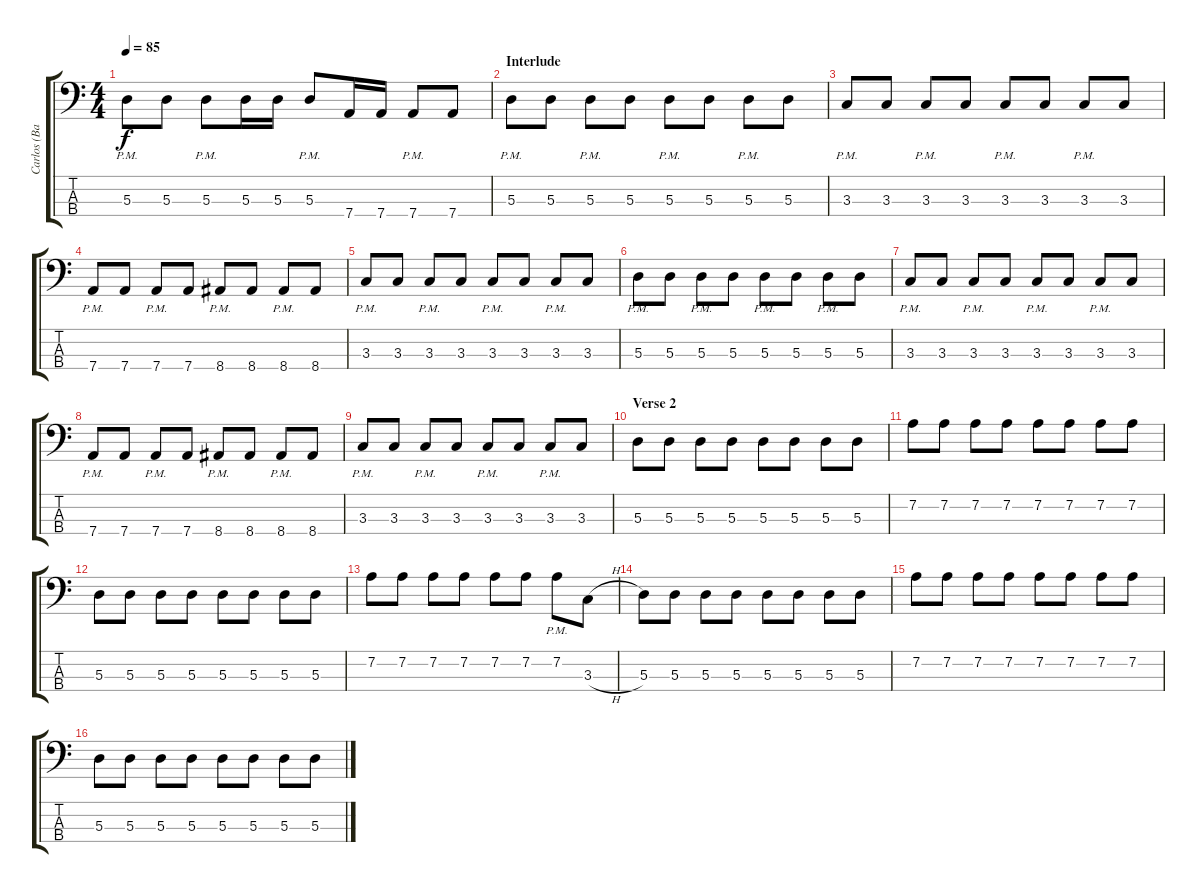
\track ("Carlos (Bass)" "Carlos (Ba") {instrument electricbasspick}
\staff {score tabs}
\tuning (G2 D2 A1 D1) {hide}
\ts (4 4)
\tempo 85
\clef f4
\ks c
5.3{pm}.8{dy f} 5.3.8 5.3{pm}.8 5.3.16 5.3.16 5.3{pm}.8 7.4.16 7.4.16 7.4{pm}.8 7.4.8 |
\section ("" "Interlude")
5.3{pm}.8 5.3.8 5.3{pm}.8 5.3.8 5.3{pm}.8 5.3.8 5.3{pm}.8 5.3.8 |
3.3{pm}.8 3.3.8 3.3{pm}.8 3.3.8 3.3{pm}.8 3.3.8 3.3{pm}.8 3.3.8 |
7.4{pm}.8 7.4.8 7.4{pm}.8 7.4.8 8.4{pm}.8 8.4.8 8.4{pm}.8 8.4.8 |
3.3{pm}.8 3.3.8 3.3{pm}.8 3.3.8 3.3{pm}.8 3.3.8 3.3{pm}.8 3.3.8 |
5.3{pm}.8 5.3.8 5.3{pm}.8 5.3.8 5.3{pm}.8 5.3.8 5.3{pm}.8 5.3.8 |
3.3{pm}.8 3.3.8 3.3{pm}.8 3.3.8 3.3{pm}.8 3.3.8 3.3{pm}.8 3.3.8 |
7.4{pm}.8 7.4.8 7.4{pm}.8 7.4.8 8.4{pm}.8 8.4.8 8.4{pm}.8 8.4.8 |
3.3{pm}.8 3.3.8 3.3{pm}.8 3.3.8 3.3{pm}.8 3.3.8 3.3{pm}.8 3.3.8 |
\section ("" "Verse 2")
5.3.8 5.3.8 5.3.8 5.3.8 5.3.8 5.3.8 5.3.8 5.3.8 |
7.2.8 7.2.8 7.2.8 7.2.8 7.2.8 7.2.8 7.2.8 7.2.8 |
5.3.8 5.3.8 5.3.8 5.3.8 5.3.8 5.3.8 5.3.8 5.3.8 |
7.2.8 7.2.8 7.2.8 7.2.8 7.2.8 7.2.8 7.2{pm}.8 3.3{h}.8 |
5.3.8 5.3.8 5.3.8 5.3.8 5.3.8 5.3.8 5.3.8 5.3.8 |
7.2.8 7.2.8 7.2.8 7.2.8 7.2.8 7.2.8 7.2.8 7.2.8 |
5.3.8 5.3.8 5.3.8 5.3.8 5.3.8 5.3.8 5.3.8 5.3.8
